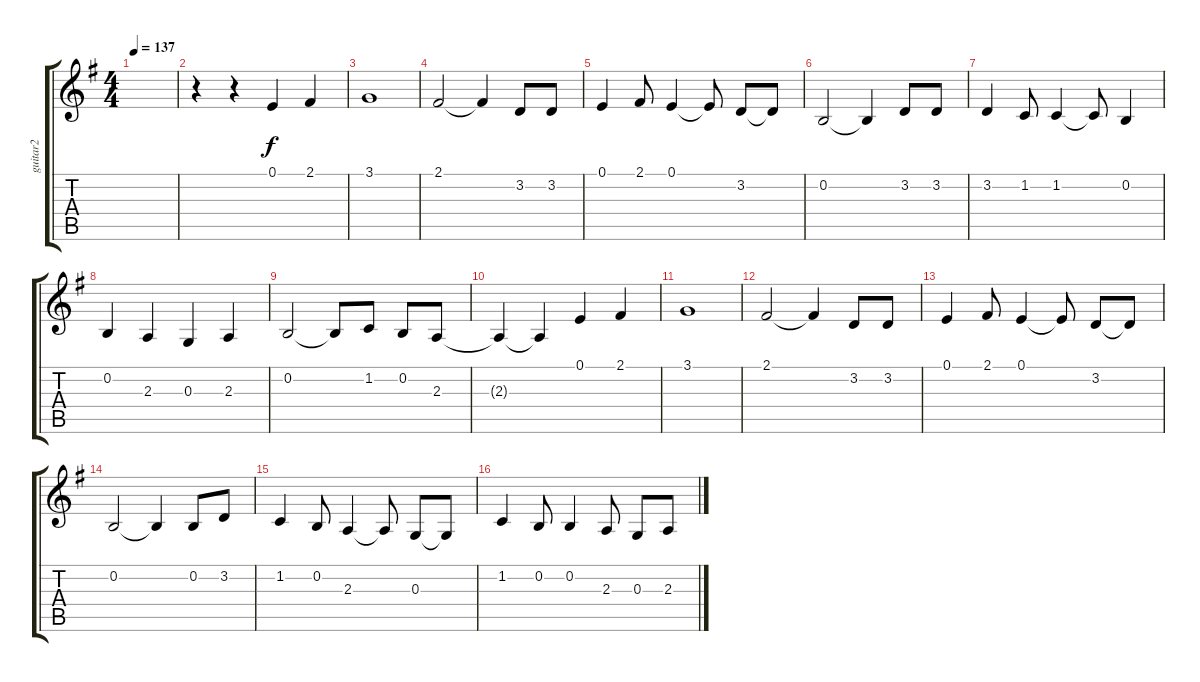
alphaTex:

\track ("guitar2" "guitar2") {instrument oboe}
\staff {score tabs}
\tuning (E4 B3 G3 D3 A2 E2) {hide}
\ts (4 4)
\tempo 137
\clef g2
\ks g
|
r.4 r.4 0.1.4 2.1.4 |
3.1.1 |
2.1.2 2.1{t}.4 3.2.8 3.2.8 |
0.1.4 2.1.8 0.1.4 0.1{t}.8 3.2.8 3.2{t}.8 |
0.2.2 0.2{t}.4 3.2.8 3.2.8 |
3.2.4 1.2.8 1.2.4 1.2{t}.8 0.2.4 |
0.2.4 2.3.4 0.3.4 2.3.4 |
0.2.2 0.2{t}.8 1.2.8 0.2.8 2.3.8 |
2.3{t}.4 2.3{t}.4 0.1.4 2.1.4 |
3.1.1 |
2.1.2 2.1{t}.4 3.2.8 3.2.8 |
0.1.4 2.1.8 0.1.4 0.1{t}.8 3.2.8 3.2{t}.8 |
0.2.2 0.2{t}.4 0.2.8 3.2.8 |
1.2.4 0.2.8 2.3.4 2.3{t}.8 0.3.8 0.3{t}.8 |
1.2.4 0.2.8 0.2.4 2.3.8 0.3.8 2.3.8
